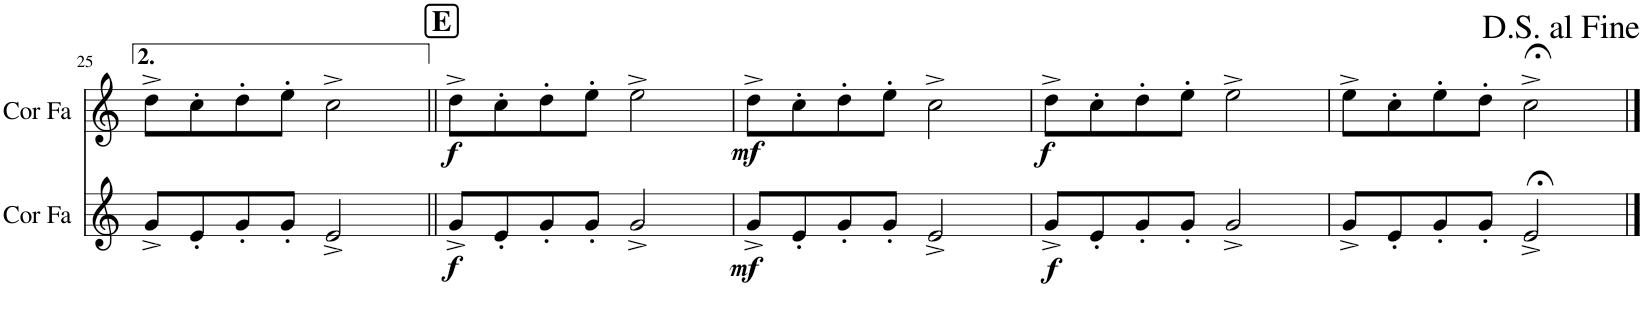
**kern	**dynam	**kern	**dynam
*part2	*part2	*part1	*part1
*staff2	*staff2	*staff1	*staff1
*I"Cor en Fa	*	*I"Cor en Fa	*
*I'Cor Fa	*	*I'Cor Fa	*
!!LO:PB:g=z
*clefG2	*	*clefG2	*
*Trd4c7	*	*Trd4c7	*
*k[]	*	*k[]	*
*M4/4	*	*M4/4	*
=25	=25	=25	=25
8g^/L	.	8dd^\L	.
8e'/	.	8cc'\	.
8g'/	.	8dd'\	.
8g'/J	.	8ee'\J	.
2e^/	.	2cc^\	.
!!LO:REH:place=s1:a:B:cj:fs=14:t=E
=26||	=26||	=26||	=26||
!	!LO:DY:b	!	!LO:DY:b
8g^/L	f	8dd^\L	f
8e'/	.	8cc'\	.
8g'/	.	8dd'\	.
8g'/J	.	8ee'\J	.
2g^/	.	2ee^\	.
=27	=27	=27	=27
!	!LO:DY:b	!	!LO:DY:b
8g^/L	mf	8dd^\L	mf
8e'/	.	8cc'\	.
8g'/	.	8dd'\	.
8g'/J	.	8ee'\J	.
2e^/	.	2cc^\	.
=28	=28	=28	=28
!	!LO:DY:b	!	!LO:DY:b
8g^/L	f	8dd^\L	f
8e'/	.	8cc'\	.
8g'/	.	8dd'\	.
8g'/J	.	8ee'\J	.
2g^/	.	2ee^\	.
=29	=29	=29	=29
8g^/L	.	8ee^\L	.
8e'/	.	8cc'\	.
8g'/	.	8ee'\	.
8g'/J	.	8dd'\J	.
2e;<^/	.	2cc;<^\	.
==	==	==	==
*-	*-	*-	*-
